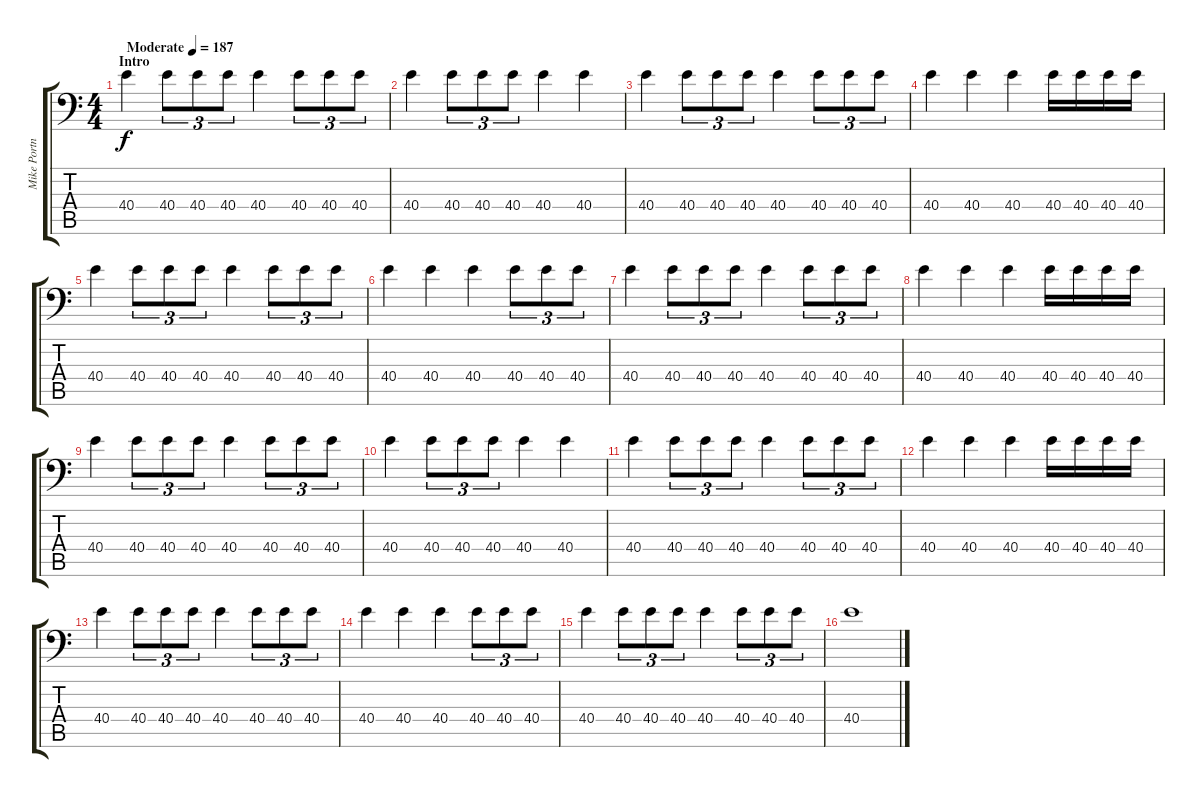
\track ("Mike Portnoy (Drums)" "Mike Portn") {instrument acousticgrandpiano}
\staff {score tabs}
\tuning (C-1 C-1 C-1 C-1 C-1 C-1) {hide}
\ts (4 4)
\section ("" "Intro")
\tempo (187 "Moderate")
\clef f4
\ks c
40.4.4{dy f instrument acousticgrandpiano} 40.4.8{tu (3 2)} 40.4.8{tu (3 2)} 40.4.8{tu (3 2)} 40.4.4 40.4.8{tu (3 2)} 40.4.8{tu (3 2)} 40.4.8{tu (3 2)} |
40.4.4 40.4.8{tu (3 2)} 40.4.8{tu (3 2)} 40.4.8{tu (3 2)} 40.4.4 40.4.4 |
40.4.4 40.4.8{tu (3 2)} 40.4.8{tu (3 2)} 40.4.8{tu (3 2)} 40.4.4 40.4.8{tu (3 2)} 40.4.8{tu (3 2)} 40.4.8{tu (3 2)} |
40.4.4 40.4.4 40.4.4 40.4.16 40.4.16 40.4.16 40.4.16 |
40.4.4 40.4.8{tu (3 2)} 40.4.8{tu (3 2)} 40.4.8{tu (3 2)} 40.4.4 40.4.8{tu (3 2)} 40.4.8{tu (3 2)} 40.4.8{tu (3 2)} |
40.4.4 40.4.4 40.4.4 40.4.8{tu (3 2)} 40.4.8{tu (3 2)} 40.4.8{tu (3 2)} |
40.4.4 40.4.8{tu (3 2)} 40.4.8{tu (3 2)} 40.4.8{tu (3 2)} 40.4.4 40.4.8{tu (3 2)} 40.4.8{tu (3 2)} 40.4.8{tu (3 2)} |
40.4.4 40.4.4 40.4.4 40.4.16 40.4.16 40.4.16 40.4.16 |
40.4.4 40.4.8{tu (3 2)} 40.4.8{tu (3 2)} 40.4.8{tu (3 2)} 40.4.4 40.4.8{tu (3 2)} 40.4.8{tu (3 2)} 40.4.8{tu (3 2)} |
40.4.4 40.4.8{tu (3 2)} 40.4.8{tu (3 2)} 40.4.8{tu (3 2)} 40.4.4 40.4.4 |
40.4.4 40.4.8{tu (3 2)} 40.4.8{tu (3 2)} 40.4.8{tu (3 2)} 40.4.4 40.4.8{tu (3 2)} 40.4.8{tu (3 2)} 40.4.8{tu (3 2)} |
40.4.4 40.4.4 40.4.4 40.4.16 40.4.16 40.4.16 40.4.16 |
40.4.4 40.4.8{tu (3 2)} 40.4.8{tu (3 2)} 40.4.8{tu (3 2)} 40.4.4 40.4.8{tu (3 2)} 40.4.8{tu (3 2)} 40.4.8{tu (3 2)} |
40.4.4 40.4.4 40.4.4 40.4.8{tu (3 2)} 40.4.8{tu (3 2)} 40.4.8{tu (3 2)} |
40.4.4 40.4.8{tu (3 2)} 40.4.8{tu (3 2)} 40.4.8{tu (3 2)} 40.4.4 40.4.8{tu (3 2)} 40.4.8{tu (3 2)} 40.4.8{tu (3 2)} |
40.4.1
